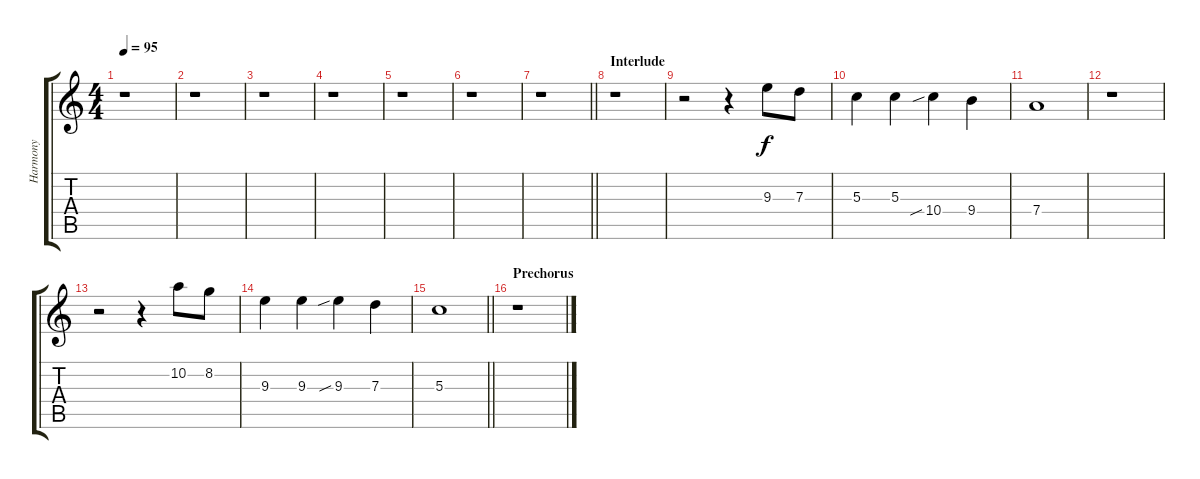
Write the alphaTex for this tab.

\track ("Harmony" "Harmony") {instrument distortionguitar}
\staff {score tabs}
\tuning (E4 B3 G3 D3 A2 E2) {hide}
\ts (4 4)
\tempo 95
\clef g2
\ks aminor
r.1{dy f} |
r.1 |
r.1 |
r.1 |
r.1 |
r.1 |
\barLineRight lightlight
r.1 |
\section ("" "Interlude")
r.1 |
r.2 r.4 9.3.8 7.3.8 |
5.3.4 5.3.4 10.4{sib}.4 9.4.4 |
7.4.1 |
r.1 |
r.2 r.4 10.2.8 8.2.8 |
9.3.4 9.3.4 9.3{sib}.4 7.3.4 |
\barLineRight lightlight
5.3.1 |
\section ("" "Prechorus")
r.1
